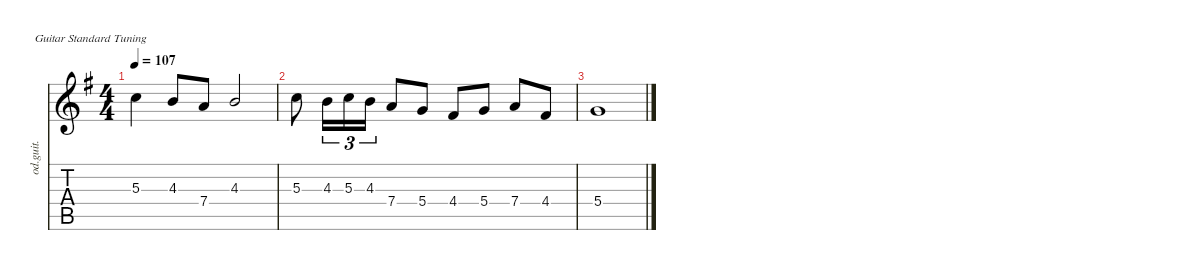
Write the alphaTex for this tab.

\defaultSystemsLayout 4
\hideDynamics
\bracketExtendMode nobrackets
\track ("Overdriven Guitar" "od.guit.") {instrument overdrivenguitar}
\staff {score tabs}
\tuning (E4 B3 G3 D3 A2 E2)
\ts (4 4)
\tempo 107
\clef g2
\ks g
5.3{acc forcenatural}.4{dy mf beam Down} 4.3{acc forcenatural}.8{beam Up} 7.4{acc forcenatural}.8{beam Up} 4.3{acc forcenatural}.2{beam Up} |
5.3{acc forcenatural}.8{beam Down} 4.3{acc forcenatural}.16{tu (3 2) beam Down} 5.3{acc forcenatural}.16{tu (3 2) beam Down} 4.3{acc forcenatural}.16{tu (3 2) beam Down} 7.4{acc forcenatural}.8{beam Up} 5.4{acc forcenatural}.8{beam Up} 4.4{acc #}.8{beam Up} 5.4{acc forcenatural}.8{beam Up} 7.4{acc forcenatural}.8{beam Up} 4.4{acc #}.8{beam Up} |
5.4{acc forcenatural}.1{beam Up}
